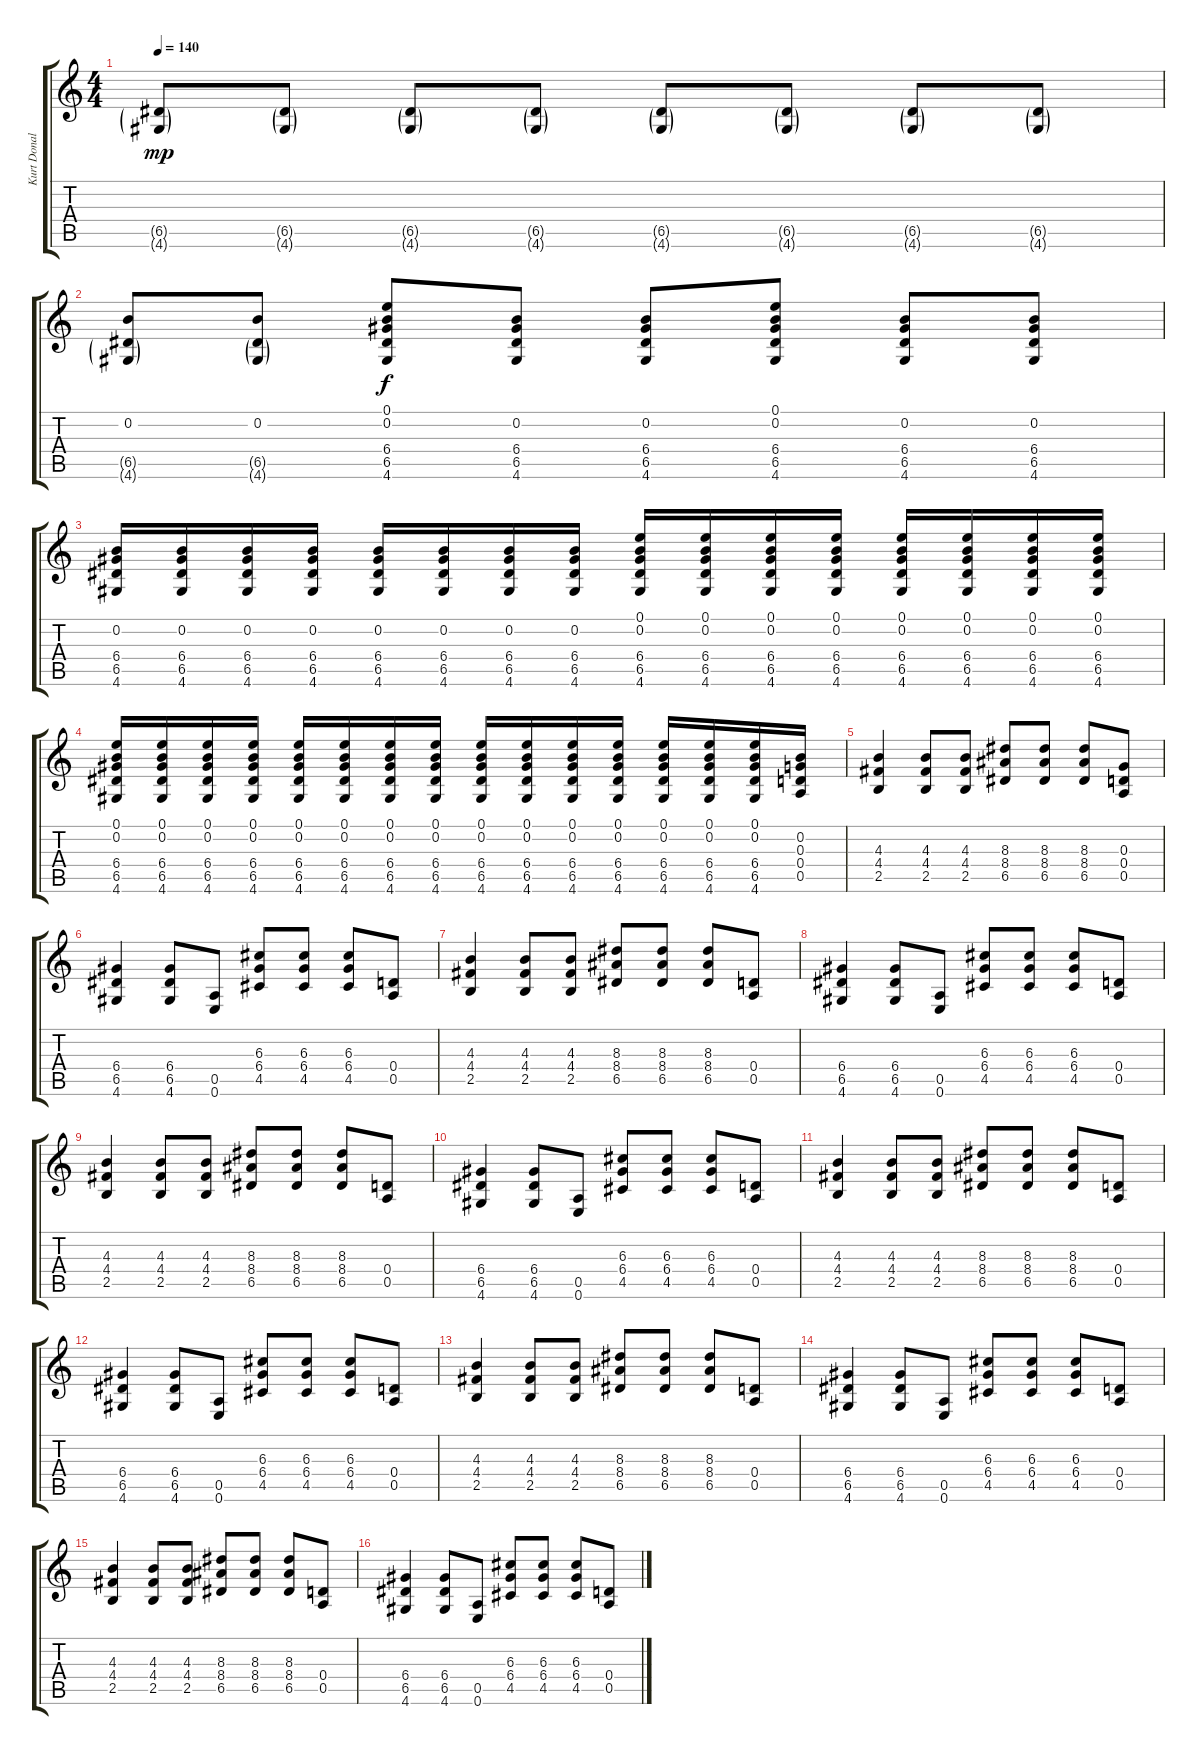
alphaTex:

\track ("Kurt Donald Cobain" "Kurt Donal") {instrument electricguitarclean}
\staff {score tabs}
\tuning (E4 B3 G3 D3 A2 E2) {hide}
\ts (4 4)
\tempo 140
\clef g2
\ks c
(6.5{g} 4.6{g}).8{dy mp} (6.5{g} 4.6{g}).8 (6.5{g} 4.6{g}).8 (6.5{g} 4.6{g}).8 (6.5{g} 4.6{g}).8 (6.5{g} 4.6{g}).8 (6.5{g} 4.6{g}).8 (6.5{g} 4.6{g}).8 |
(0.2 6.5{g} 4.6{g}).8 (0.2 6.5{g} 4.6{g}).8 (0.1 0.2 6.4 6.5 4.6).8{dy f} (0.2 6.4 6.5 4.6).8 (0.2 6.4 6.5 4.6).8 (0.1 0.2 6.4 6.5 4.6).8 (0.2 6.4 6.5 4.6).8 (0.2 6.4 6.5 4.6).8 |
(0.2 6.4 6.5 4.6).16 (0.2 6.4 6.5 4.6).16 (0.2 6.4 6.5 4.6).16 (0.2 6.4 6.5 4.6).16 (0.2 6.4 6.5 4.6).16 (0.2 6.4 6.5 4.6).16 (0.2 6.4 6.5 4.6).16 (0.2 6.4 6.5 4.6).16 (0.1 0.2 6.4 6.5 4.6).16 (0.1 0.2 6.4 6.5 4.6).16 (0.1 0.2 6.4 6.5 4.6).16 (0.1 0.2 6.4 6.5 4.6).16 (0.1 0.2 6.4 6.5 4.6).16 (0.1 0.2 6.4 6.5 4.6).16 (0.1 0.2 6.4 6.5 4.6).16 (0.1 0.2 6.4 6.5 4.6).16 |
(0.1 0.2 6.4 6.5 4.6).16 (0.1 0.2 6.4 6.5 4.6).16 (0.1 0.2 6.4 6.5 4.6).16 (0.1 0.2 6.4 6.5 4.6).16 (0.1 0.2 6.4 6.5 4.6).16 (0.1 0.2 6.4 6.5 4.6).16 (0.1 0.2 6.4 6.5 4.6).16 (0.1 0.2 6.4 6.5 4.6).16 (0.1 0.2 6.4 6.5 4.6).16 (0.1 0.2 6.4 6.5 4.6).16 (0.1 0.2 6.4 6.5 4.6).16 (0.1 0.2 6.4 6.5 4.6).16 (0.1 0.2 6.4 6.5 4.6).16 (0.1 0.2 6.4 6.5 4.6).16 (0.1 0.2 6.4 6.5 4.6).16 (0.2 0.3 0.4 0.5).16{volume 16 instrument distortionguitar} |
(4.3 4.4 2.5).4 (4.3 4.4 2.5).8 (4.3 4.4 2.5).8 (8.3 8.4 6.5).8 (8.3 8.4 6.5).8 (8.3 8.4 6.5).8 (0.3 0.4 0.5).8 |
(6.4 6.5 4.6).4 (6.4 6.5 4.6).8 (0.5 0.6).8 (6.3 6.4 4.5).8 (6.3 6.4 4.5).8 (6.3 6.4 4.5).8 (0.4 0.5).8 |
(4.3 4.4 2.5).4 (4.3 4.4 2.5).8 (4.3 4.4 2.5).8 (8.3 8.4 6.5).8 (8.3 8.4 6.5).8 (8.3 8.4 6.5).8 (0.4 0.5).8 |
(6.4 6.5 4.6).4 (6.4 6.5 4.6).8 (0.5 0.6).8 (6.3 6.4 4.5).8 (6.3 6.4 4.5).8 (6.3 6.4 4.5).8 (0.4 0.5).8 |
(4.3 4.4 2.5).4 (4.3 4.4 2.5).8 (4.3 4.4 2.5).8 (8.3 8.4 6.5).8 (8.3 8.4 6.5).8 (8.3 8.4 6.5).8 (0.4 0.5).8 |
(6.4 6.5 4.6).4 (6.4 6.5 4.6).8 (0.5 0.6).8 (6.3 6.4 4.5).8 (6.3 6.4 4.5).8 (6.3 6.4 4.5).8 (0.4 0.5).8 |
(4.3 4.4 2.5).4 (4.3 4.4 2.5).8 (4.3 4.4 2.5).8 (8.3 8.4 6.5).8 (8.3 8.4 6.5).8 (8.3 8.4 6.5).8 (0.4 0.5).8 |
(6.4 6.5 4.6).4 (6.4 6.5 4.6).8 (0.5 0.6).8 (6.3 6.4 4.5).8 (6.3 6.4 4.5).8 (6.3 6.4 4.5).8 (0.4 0.5).8 |
(4.3 4.4 2.5).4 (4.3 4.4 2.5).8 (4.3 4.4 2.5).8 (8.3 8.4 6.5).8 (8.3 8.4 6.5).8 (8.3 8.4 6.5).8 (0.4 0.5).8 |
(6.4 6.5 4.6).4 (6.4 6.5 4.6).8 (0.5 0.6).8 (6.3 6.4 4.5).8 (6.3 6.4 4.5).8 (6.3 6.4 4.5).8 (0.4 0.5).8 |
(4.3 4.4 2.5).4 (4.3 4.4 2.5).8 (4.3 4.4 2.5).8 (8.3 8.4 6.5).8 (8.3 8.4 6.5).8 (8.3 8.4 6.5).8 (0.4 0.5).8 |
(6.4 6.5 4.6).4 (6.4 6.5 4.6).8 (0.5 0.6).8 (6.3 6.4 4.5).8 (6.3 6.4 4.5).8 (6.3 6.4 4.5).8 (0.4 0.5).8
